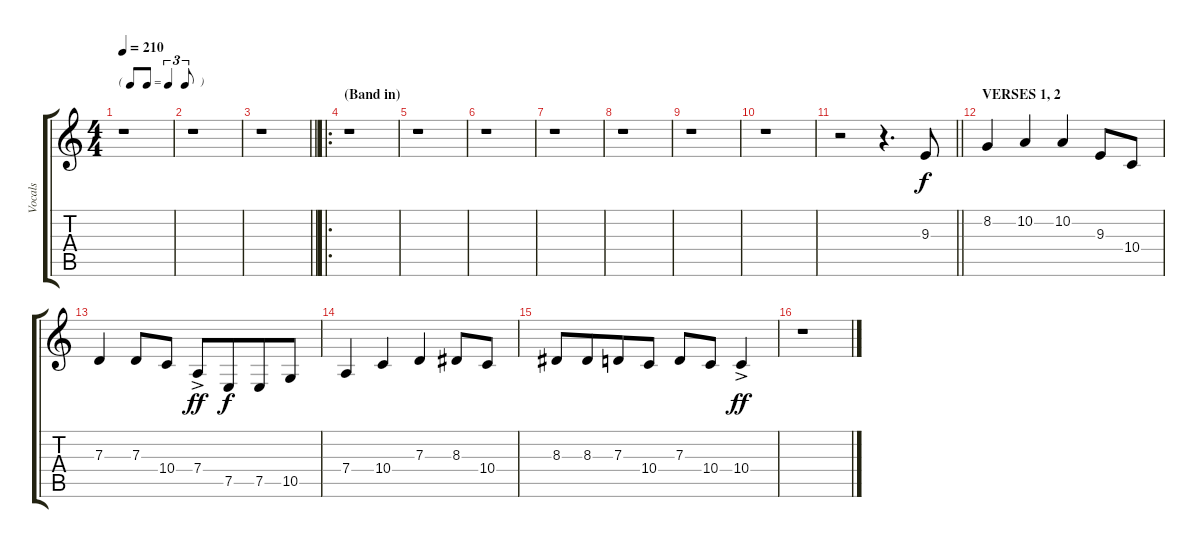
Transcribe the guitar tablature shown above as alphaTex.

\track ("Vocals" "Vocals") {instrument harmonica}
\staff {score tabs}
\tuning (E4 B3 G3 D3 A2 E2) {hide}
\ts (4 4)
\tf triplet8th
\tempo 210
\clef g2
\ks c
r.1{dy f} |
r.1 |
\barLineRight lightlight
r.1 |
\ro
\section ("" "(Band in)")
r.1 |
r.1 |
r.1 |
r.1 |
r.1 |
r.1 |
r.1 |
\barLineRight lightlight
r.2 r.4{d} 9.3.8 |
\section ("" "VERSES 1, 2")
8.2.4 10.2.4 10.2.4 9.3.8 10.4.8 |
7.3.4 7.3.8 10.4.8 7.4{ac}.8{dy ff} 7.5.8{dy f beam merge} 7.5.8 10.5.8 |
7.4.4 10.4.4 7.3.4 8.3.8 10.4.8 |
8.3.8 8.3.8{beam merge} 7.3.8 10.4.8 7.3.8 10.4.8 10.4{ac}.4{dy ff} |
r.1
